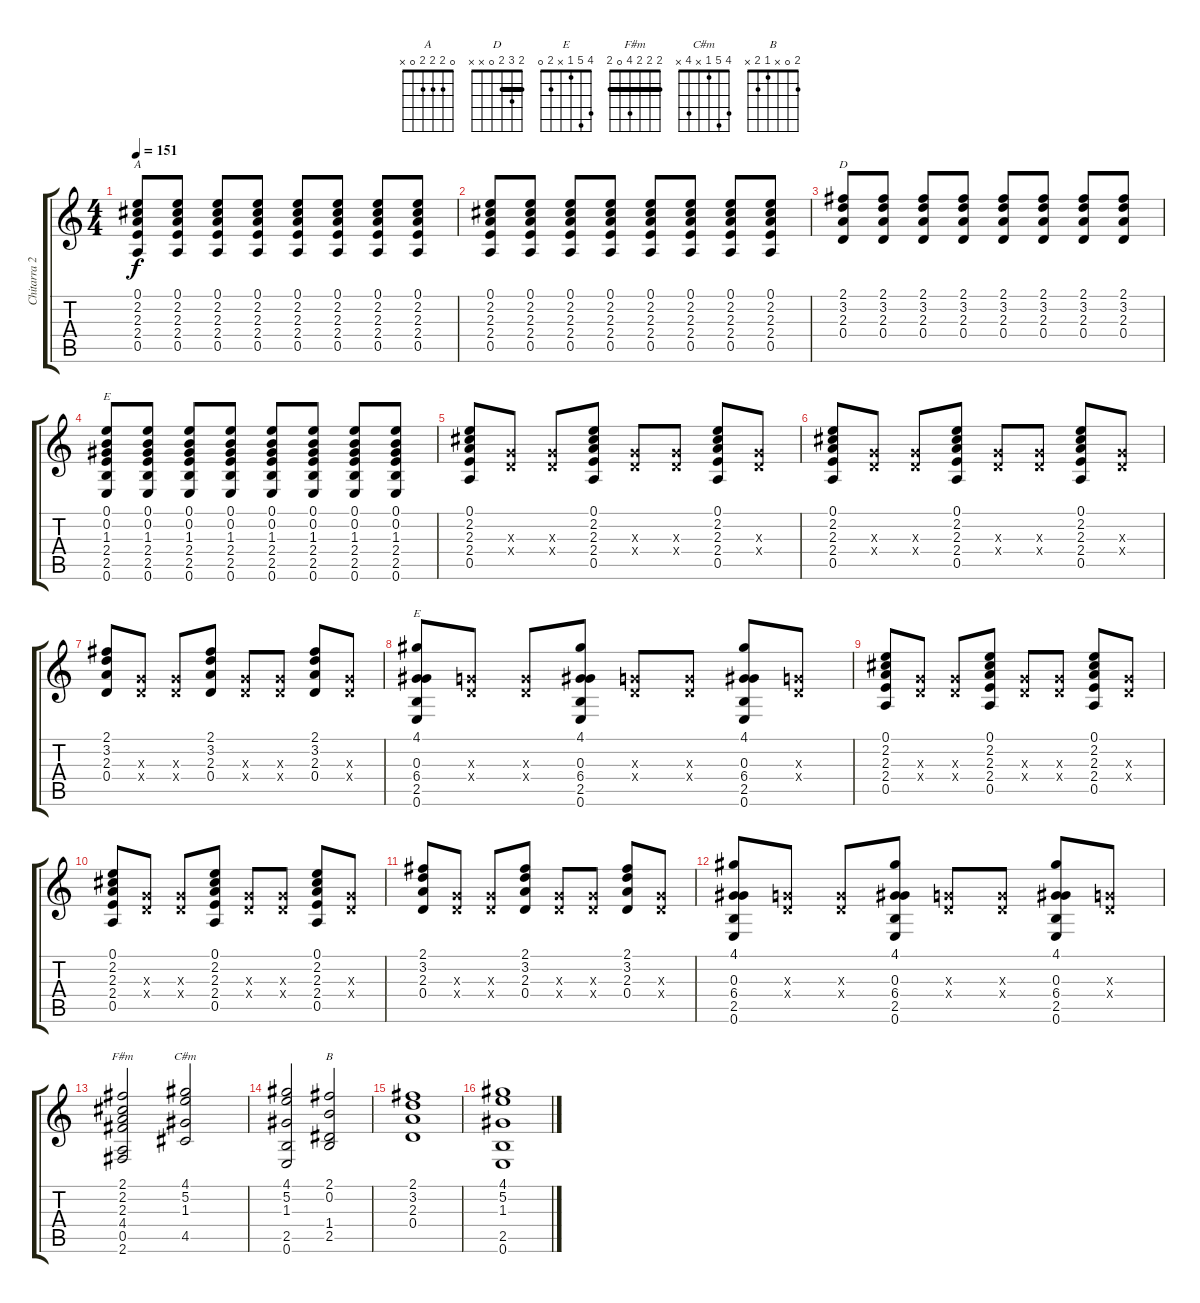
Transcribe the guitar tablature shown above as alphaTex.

\track ("Chitarra 2" "Chitarra 2") {instrument distortionguitar}
\staff {score tabs}
\tuning (E4 B3 G3 D3 A2 E2) {hide}
\chord ("A" 0 2 2 2 0 x)
\chord ("D" 2 3 2 0 x x) {barre 2}
\chord ("E" 0 0 1 2 2 0)
\chord ("E" 4 5 1 x 2 0)
\chord ("F#m" 2 2 2 4 0 2) {barre 2}
\chord ("C#m" 4 5 1 x 4 x)
\chord ("B" 2 0 x 1 2 x)
\ts (4 4)
\tempo 151
\clef g2
\ks c
(0.1 2.2 2.3 2.4 0.5).8{ch "A" dy f} (0.1 2.2 2.3 2.4 0.5).8 (0.1 2.2 2.3 2.4 0.5).8 (0.1 2.2 2.3 2.4 0.5).8 (0.1 2.2 2.3 2.4 0.5).8 (0.1 2.2 2.3 2.4 0.5).8 (0.1 2.2 2.3 2.4 0.5).8 (0.1 2.2 2.3 2.4 0.5).8 |
(0.1 2.2 2.3 2.4 0.5).8 (0.1 2.2 2.3 2.4 0.5).8 (0.1 2.2 2.3 2.4 0.5).8 (0.1 2.2 2.3 2.4 0.5).8 (0.1 2.2 2.3 2.4 0.5).8 (0.1 2.2 2.3 2.4 0.5).8 (0.1 2.2 2.3 2.4 0.5).8 (0.1 2.2 2.3 2.4 0.5).8 |
(2.1 3.2 2.3 0.4).8{ch "D"} (2.1 3.2 2.3 0.4).8 (2.1 3.2 2.3 0.4).8 (2.1 3.2 2.3 0.4).8 (2.1 3.2 2.3 0.4).8 (2.1 3.2 2.3 0.4).8 (2.1 3.2 2.3 0.4).8 (2.1 3.2 2.3 0.4).8 |
(0.1 0.2 1.3 2.4 2.5 0.6).8{ch "E"} (0.1 0.2 1.3 2.4 2.5 0.6).8 (0.1 0.2 1.3 2.4 2.5 0.6).8 (0.1 0.2 1.3 2.4 2.5 0.6).8 (0.1 0.2 1.3 2.4 2.5 0.6).8 (0.1 0.2 1.3 2.4 2.5 0.6).8 (0.1 0.2 1.3 2.4 2.5 0.6).8 (0.1 0.2 1.3 2.4 2.5 0.6).8 |
(0.1 2.2 2.3 2.4 0.5).8 (0.3{x} 0.4{x}).8 (0.3{x} 0.4{x}).8 (0.1 2.2 2.3 2.4 0.5).8 (0.3{x} 0.4{x}).8 (0.3{x} 0.4{x}).8 (0.1 2.2 2.3 2.4 0.5).8 (0.3{x} 0.4{x}).8 |
(0.1 2.2 2.3 2.4 0.5).8 (0.3{x} 0.4{x}).8 (0.3{x} 0.4{x}).8 (0.1 2.2 2.3 2.4 0.5).8 (0.3{x} 0.4{x}).8 (0.3{x} 0.4{x}).8 (0.1 2.2 2.3 2.4 0.5).8 (0.3{x} 0.4{x}).8 |
(2.1 3.2 2.3 0.4).8 (0.3{x} 0.4{x}).8 (0.3{x} 0.4{x}).8 (2.1 3.2 2.3 0.4).8 (0.3{x} 0.4{x}).8 (0.3{x} 0.4{x}).8 (2.1 3.2 2.3 0.4).8 (0.3{x} 0.4{x}).8 |
(4.1 0.3 6.4 2.5 0.6).8{ch "E"} (0.3{x} 0.4{x}).8 (0.3{x} 0.4{x}).8 (4.1 0.3 6.4 2.5 0.6).8 (0.3{x} 0.4{x}).8 (0.3{x} 0.4{x}).8 (4.1 0.3 6.4 2.5 0.6).8 (0.3{x} 0.4{x}).8 |
(0.1 2.2 2.3 2.4 0.5).8 (0.3{x} 0.4{x}).8 (0.3{x} 0.4{x}).8 (0.1 2.2 2.3 2.4 0.5).8 (0.3{x} 0.4{x}).8 (0.3{x} 0.4{x}).8 (0.1 2.2 2.3 2.4 0.5).8 (0.3{x} 0.4{x}).8 |
(0.1 2.2 2.3 2.4 0.5).8 (0.3{x} 0.4{x}).8 (0.3{x} 0.4{x}).8 (0.1 2.2 2.3 2.4 0.5).8 (0.3{x} 0.4{x}).8 (0.3{x} 0.4{x}).8 (0.1 2.2 2.3 2.4 0.5).8 (0.3{x} 0.4{x}).8 |
(2.1 3.2 2.3 0.4).8 (0.3{x} 0.4{x}).8 (0.3{x} 0.4{x}).8 (2.1 3.2 2.3 0.4).8 (0.3{x} 0.4{x}).8 (0.3{x} 0.4{x}).8 (2.1 3.2 2.3 0.4).8 (0.3{x} 0.4{x}).8 |
(4.1 0.3 6.4 2.5 0.6).8 (0.3{x} 0.4{x}).8 (0.3{x} 0.4{x}).8 (4.1 0.3 6.4 2.5 0.6).8 (0.3{x} 0.4{x}).8 (0.3{x} 0.4{x}).8 (4.1 0.3 6.4 2.5 0.6).8 (0.3{x} 0.4{x}).8 |
(2.1 2.2 2.3 4.4 0.5 2.6).2{ch "F#m"} (4.1 5.2 1.3 4.5).2{ch "C#m"} |
(4.1 5.2 1.3 2.5 0.6).2 (2.1 0.2 1.4 2.5).2{ch "B"} |
(2.1 3.2 2.3 0.4).1 |
(4.1 5.2 1.3 2.5 0.6).1
